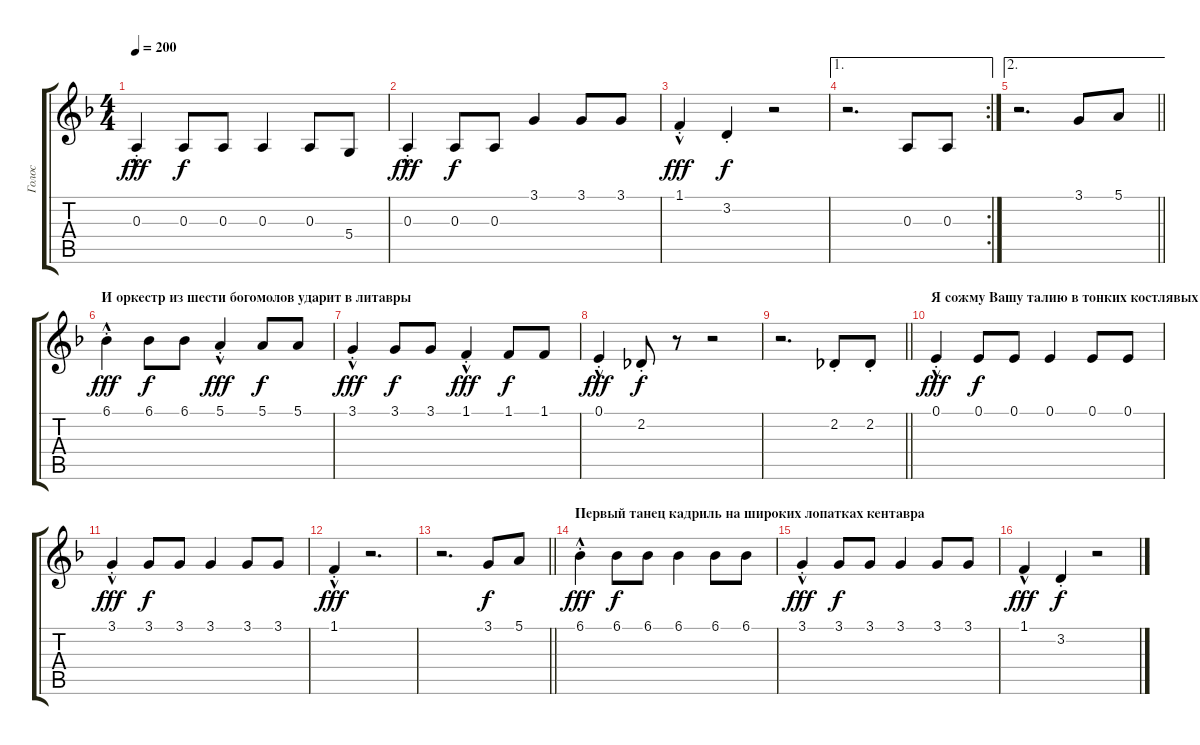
\track ("Голос" "Голос") {mute instrument choiraahs}
\staff {score tabs}
\tuning (E4 B3 A3 D3 A2 D2) {hide}
\ts (4 4)
\tempo 200
\clef g2
\ks f
0.3{hac st}.4{dy fff} 0.3.8{dy f} 0.3.8 0.3.4 0.3.8 5.4.8 |
0.3{hac st}.4{dy fff} 0.3.8{dy f} 0.3.8 3.1.4 3.1.8 3.1.8 |
1.1{hac st}.4{dy fff} 3.2{st}.4{dy f} r.2 |
\ae 1
\rc 2
r.2{d} 0.3.8 0.3.8 |
\ae 2
\barLineRight lightlight
r.2{d} 3.1.8 5.1.8 |
\section ("" "И оркестр из шести богомолов ударит в литавры")
6.1{hac st}.4{dy fff} 6.1.8{dy f} 6.1.8 5.1{hac st}.4{dy fff} 5.1.8{dy f} 5.1.8 |
3.1{hac st}.4{dy fff} 3.1.8{dy f} 3.1.8 1.1{hac st}.4{dy fff} 1.1.8{dy f} 1.1.8 |
0.1{hac st}.4{dy fff} 2.2{st}.8{dy f} r.8 r.2 |
\barLineRight lightlight
r.2{d} 2.2{st}.8 2.2{st}.8 |
\section ("" "Я сожму Вашу талию в тонких костлявых руках")
0.1{hac st}.4{dy fff} 0.1.8{dy f} 0.1.8 0.1.4 0.1.8 0.1.8 |
3.1{hac st}.4{dy fff} 3.1.8{dy f} 3.1.8 3.1.4 3.1.8 3.1.8 |
1.1{hac st}.4{dy fff} r.2{d} |
\barLineRight lightlight
r.2{d} 3.1.8{dy f} 5.1.8 |
\section ("" "Первый танец кадриль на широких лопатках кентавра")
6.1{hac st}.4{dy fff} 6.1.8{dy f} 6.1.8 6.1.4 6.1.8 6.1.8 |
3.1{hac st}.4{dy fff} 3.1.8{dy f} 3.1.8 3.1.4 3.1.8 3.1.8 |
1.1{hac}.4{dy fff} 3.2{st}.4{dy f} r.2
